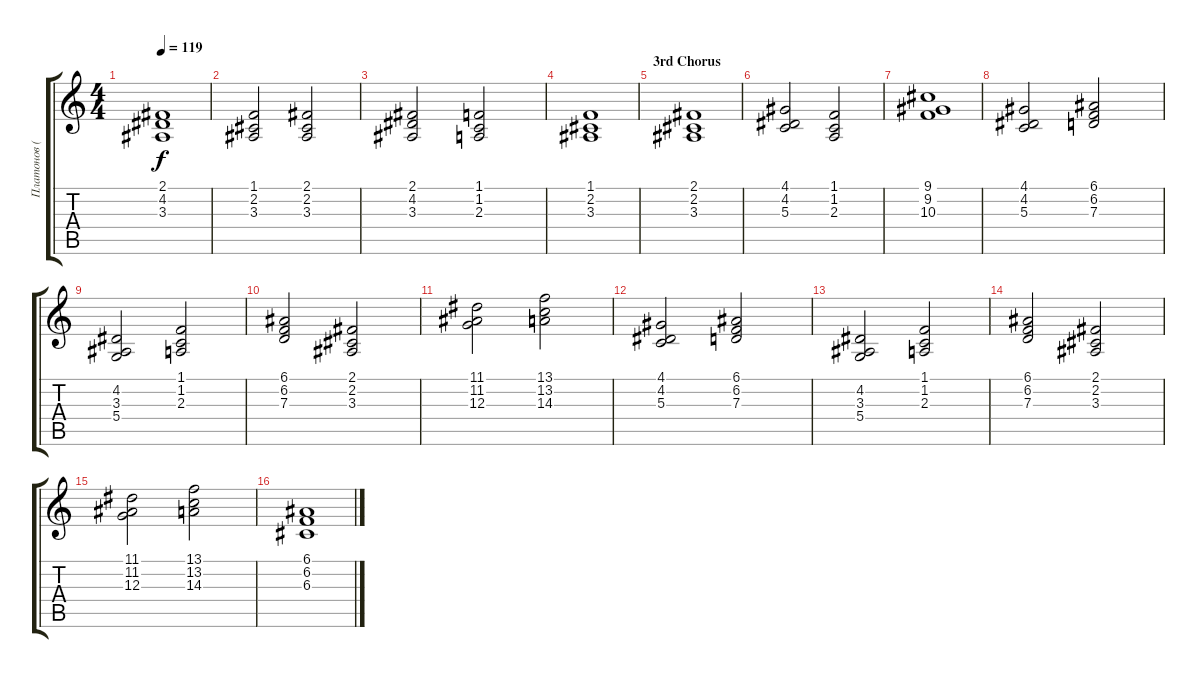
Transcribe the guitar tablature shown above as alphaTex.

\track ("Платонов (Клавиш. 2)" "Платонов (") {instrument stringensemble1}
\staff {score tabs}
\tuning (E4 B3 G3 D3 A2 E2) {hide}
\ts (4 4)
\tempo 119
\clef g2
\ks c
(2.1{t} 4.2{t} 3.3{t}).1{dy f} |
(1.1 2.2 3.3).2 (2.1 2.2 3.3).2 |
(2.1 4.2 3.3).2 (1.1 1.2 2.3).2 |
(1.1 2.2 3.3).1 |
\section ("" "3rd Chorus")
(2.1 2.2 3.3).1 |
(4.1 4.2 5.3).2 (1.1 1.2 2.3).2 |
(9.1 9.2 10.3).1 |
(4.1 4.2 5.3).2 (6.1 6.2 7.3).2 |
(4.2 3.3 5.4).2 (1.1 1.2 2.3).2 |
(6.1 6.2 7.3).2 (2.1 2.2 3.3).2 |
(11.1 11.2 12.3).2 (13.1 13.2 14.3).2 |
(4.1 4.2 5.3).2 (6.1 6.2 7.3).2 |
(4.2 3.3 5.4).2 (1.1 1.2 2.3).2 |
(6.1 6.2 7.3).2 (2.1 2.2 3.3).2 |
(11.1 11.2 12.3).2 (13.1 13.2 14.3).2 |
(6.1 6.2 6.3).1
